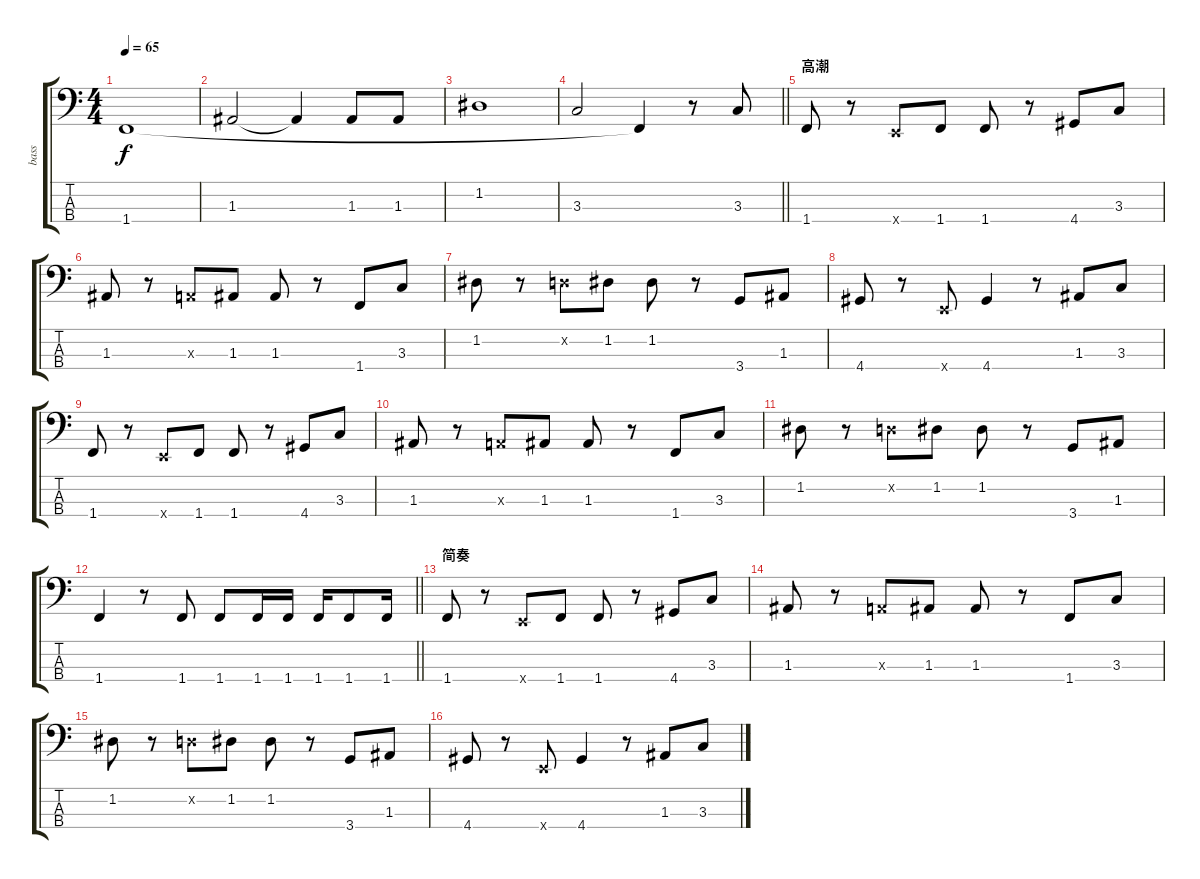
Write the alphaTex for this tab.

\track ("bass" "bass") {instrument electricbassfinger}
\staff {score tabs}
\tuning (G2 D2 A1 E1) {hide}
\ts (4 4)
\tempo 65
\clef f4
\ks c
1.4.1{dy f} |
1.3.2 1.3{t}.4 1.3.8 1.3.8 |
1.2.1 |
\barLineRight lightlight
3.3.2 1.4{t}.4 r.8 3.3.8 |
\section ("" "高潮")
1.4.8 r.8 0.4{x}.8 1.4.8 1.4.8 r.8 4.4.8 3.3.8 |
1.3.8 r.8 0.3{x}.8 1.3.8 1.3.8 r.8 1.4.8 3.3.8 |
1.2.8 r.8 0.2{x}.8 1.2.8 1.2.8 r.8 3.4.8 1.3.8 |
4.4.8 r.8 0.4{x}.8 4.4.4 r.8 1.3.8 3.3.8 |
1.4.8 r.8 0.4{x}.8 1.4.8 1.4.8 r.8 4.4.8 3.3.8 |
1.3.8 r.8 0.3{x}.8 1.3.8 1.3.8 r.8 1.4.8 3.3.8 |
1.2.8 r.8 0.2{x}.8 1.2.8 1.2.8 r.8 3.4.8 1.3.8 |
\barLineRight lightlight
1.4.4 r.8 1.4.8 1.4.8 1.4.16 1.4.16 1.4.16 1.4.8 1.4.16 |
\section ("" "简奏")
1.4.8 r.8 0.4{x}.8 1.4.8 1.4.8 r.8 4.4.8 3.3.8 |
1.3.8 r.8 0.3{x}.8 1.3.8 1.3.8 r.8 1.4.8 3.3.8 |
1.2.8 r.8 0.2{x}.8 1.2.8 1.2.8 r.8 3.4.8 1.3.8 |
4.4.8 r.8 0.4{x}.8 4.4.4 r.8 1.3.8 3.3.8
